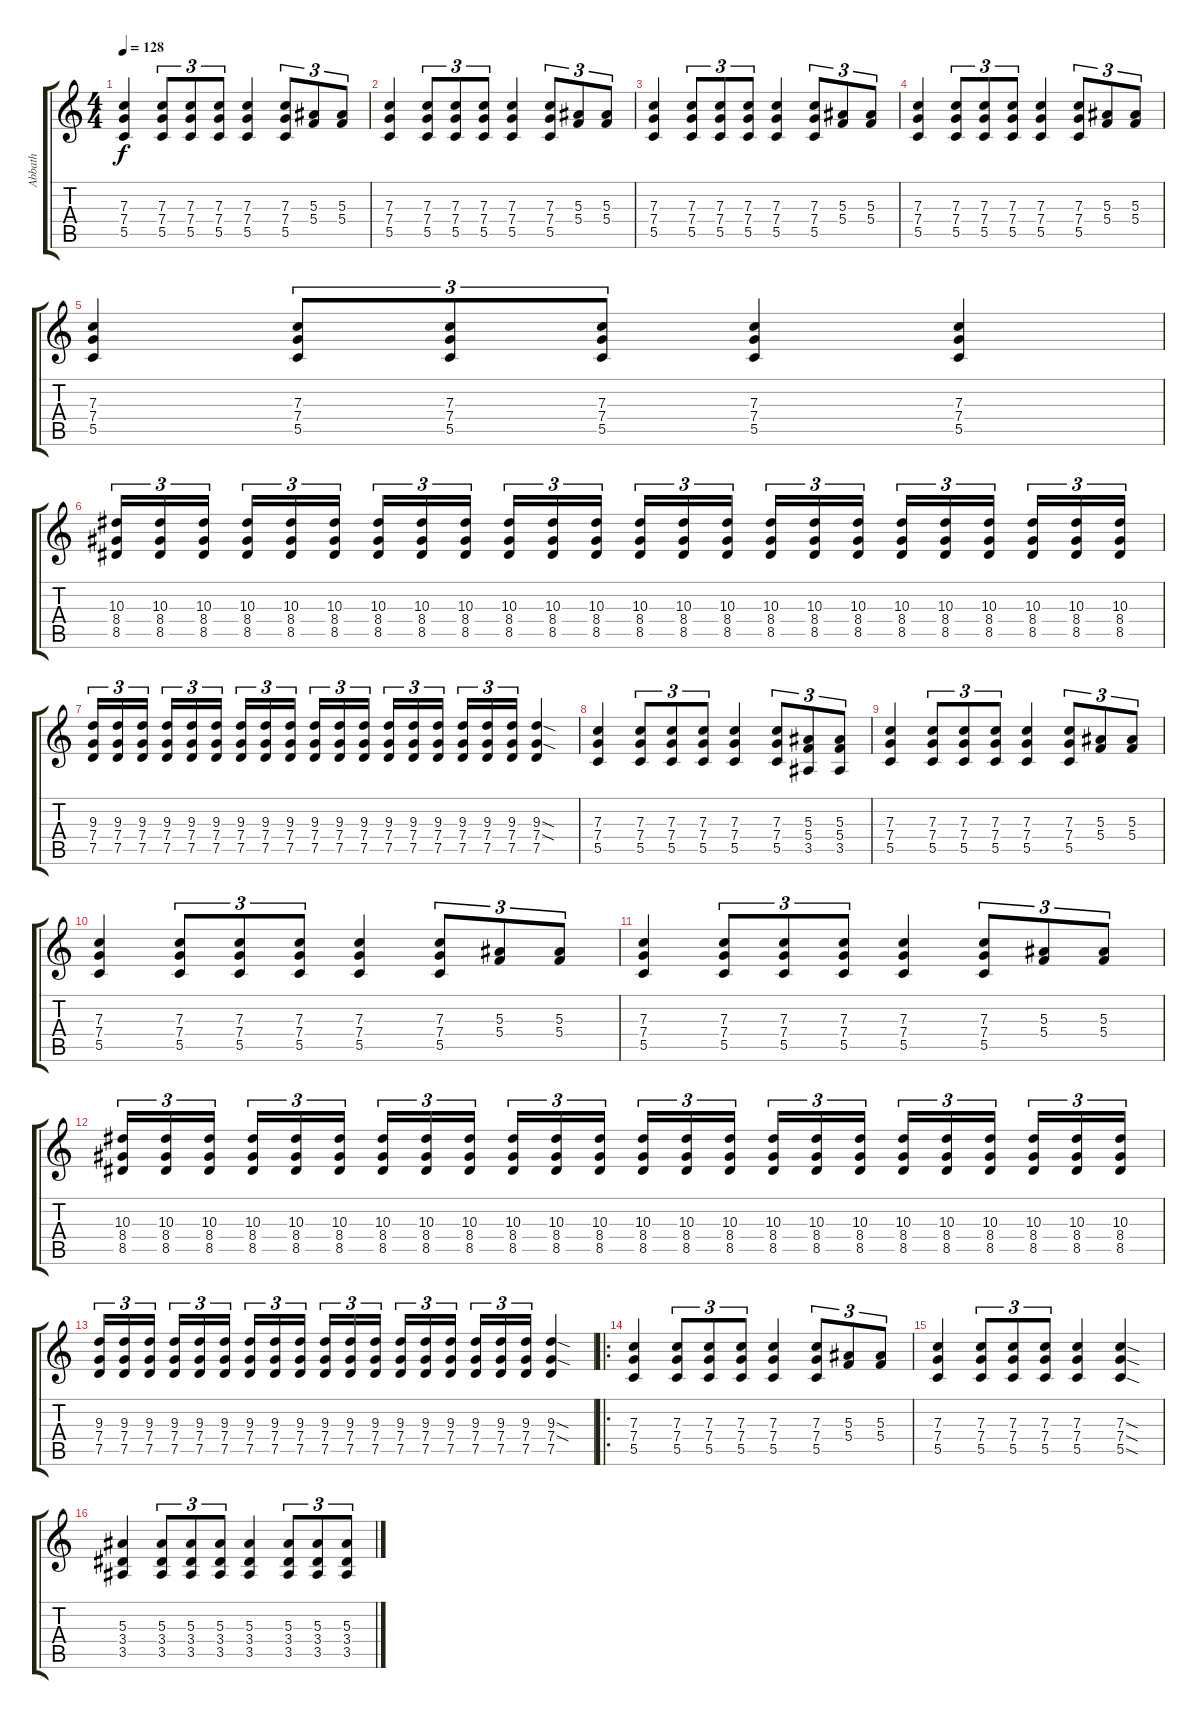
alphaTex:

\track ("Abbath" "Abbath") {instrument distortionguitar}
\staff {score tabs}
\tuning (D4 A3 F3 C3 G2 D2) {hide}
\ts (4 4)
\tempo 128
\clef g2
\ks c
(7.3 7.4 5.5).4{dy f} (7.3 7.4 5.5).8{tu (3 2)} (7.3 7.4 5.5).8{tu (3 2)} (7.3 7.4 5.5).8{tu (3 2)} (7.3 7.4 5.5).4 (7.3 7.4 5.5).8{tu (3 2)} (5.3 5.4).8{tu (3 2)} (5.3 5.4).8{tu (3 2)} |
(7.3 7.4 5.5).4 (7.3 7.4 5.5).8{tu (3 2)} (7.3 7.4 5.5).8{tu (3 2)} (7.3 7.4 5.5).8{tu (3 2)} (7.3 7.4 5.5).4 (7.3 7.4 5.5).8{tu (3 2)} (5.3 5.4).8{tu (3 2)} (5.3 5.4).8{tu (3 2)} |
(7.3 7.4 5.5).4 (7.3 7.4 5.5).8{tu (3 2)} (7.3 7.4 5.5).8{tu (3 2)} (7.3 7.4 5.5).8{tu (3 2)} (7.3 7.4 5.5).4 (7.3 7.4 5.5).8{tu (3 2)} (5.3 5.4).8{tu (3 2)} (5.3 5.4).8{tu (3 2)} |
(7.3 7.4 5.5).4 (7.3 7.4 5.5).8{tu (3 2)} (7.3 7.4 5.5).8{tu (3 2)} (7.3 7.4 5.5).8{tu (3 2)} (7.3 7.4 5.5).4 (7.3 7.4 5.5).8{tu (3 2)} (5.3 5.4).8{tu (3 2)} (5.3 5.4).8{tu (3 2)} |
(7.3 7.4 5.5).4 (7.3 7.4 5.5).8{tu (3 2)} (7.3 7.4 5.5).8{tu (3 2)} (7.3 7.4 5.5).8{tu (3 2)} (7.3 7.4 5.5).4 (7.3 7.4 5.5).4 |
(10.3 8.4 8.5).16{tu (3 2)} (10.3 8.4 8.5).16{tu (3 2)} (10.3 8.4 8.5).16{tu (3 2) beam splitsecondary} (10.3 8.4 8.5).16{tu (3 2)} (10.3 8.4 8.5).16{tu (3 2)} (10.3 8.4 8.5).16{tu (3 2)} (10.3 8.4 8.5).16{tu (3 2)} (10.3 8.4 8.5).16{tu (3 2)} (10.3 8.4 8.5).16{tu (3 2) beam splitsecondary} (10.3 8.4 8.5).16{tu (3 2)} (10.3 8.4 8.5).16{tu (3 2)} (10.3 8.4 8.5).16{tu (3 2)} (10.3 8.4 8.5).16{tu (3 2)} (10.3 8.4 8.5).16{tu (3 2)} (10.3 8.4 8.5).16{tu (3 2) beam splitsecondary} (10.3 8.4 8.5).16{tu (3 2)} (10.3 8.4 8.5).16{tu (3 2)} (10.3 8.4 8.5).16{tu (3 2)} (10.3 8.4 8.5).16{tu (3 2)} (10.3 8.4 8.5).16{tu (3 2)} (10.3 8.4 8.5).16{tu (3 2) beam splitsecondary} (10.3 8.4 8.5).16{tu (3 2)} (10.3 8.4 8.5).16{tu (3 2)} (10.3 8.4 8.5).16{tu (3 2)} |
(9.3 7.4 7.5).16{tu (3 2)} (9.3 7.4 7.5).16{tu (3 2)} (9.3 7.4 7.5).16{tu (3 2) beam splitsecondary} (9.3 7.4 7.5).16{tu (3 2)} (9.3 7.4 7.5).16{tu (3 2)} (9.3 7.4 7.5).16{tu (3 2)} (9.3 7.4 7.5).16{tu (3 2)} (9.3 7.4 7.5).16{tu (3 2)} (9.3 7.4 7.5).16{tu (3 2) beam splitsecondary} (9.3 7.4 7.5).16{tu (3 2)} (9.3 7.4 7.5).16{tu (3 2)} (9.3 7.4 7.5).16{tu (3 2)} (9.3 7.4 7.5).16{tu (3 2)} (9.3 7.4 7.5).16{tu (3 2)} (9.3 7.4 7.5).16{tu (3 2) beam splitsecondary} (9.3 7.4 7.5).16{tu (3 2)} (9.3 7.4 7.5).16{tu (3 2)} (9.3 7.4 7.5).16{tu (3 2)} (9.3{sod} 7.4{sod} 7.5).4 |
(7.3 7.4 5.5).4 (7.3 7.4 5.5).8{tu (3 2)} (7.3 7.4 5.5).8{tu (3 2)} (7.3 7.4 5.5).8{tu (3 2)} (7.3 7.4 5.5).4 (7.3 7.4 5.5).8{tu (3 2)} (5.3 5.4 3.5).8{tu (3 2)} (5.3 5.4 3.5).8{tu (3 2)} |
(7.3 7.4 5.5).4 (7.3 7.4 5.5).8{tu (3 2)} (7.3 7.4 5.5).8{tu (3 2)} (7.3 7.4 5.5).8{tu (3 2)} (7.3 7.4 5.5).4 (7.3 7.4 5.5).8{tu (3 2)} (5.3 5.4).8{tu (3 2)} (5.3 5.4).8{tu (3 2)} |
(7.3 7.4 5.5).4 (7.3 7.4 5.5).8{tu (3 2)} (7.3 7.4 5.5).8{tu (3 2)} (7.3 7.4 5.5).8{tu (3 2)} (7.3 7.4 5.5).4 (7.3 7.4 5.5).8{tu (3 2)} (5.3 5.4).8{tu (3 2)} (5.3 5.4).8{tu (3 2)} |
(7.3 7.4 5.5).4 (7.3 7.4 5.5).8{tu (3 2)} (7.3 7.4 5.5).8{tu (3 2)} (7.3 7.4 5.5).8{tu (3 2)} (7.3 7.4 5.5).4 (7.3 7.4 5.5).8{tu (3 2)} (5.3 5.4).8{tu (3 2)} (5.3 5.4).8{tu (3 2)} |
(10.3 8.4 8.5).16{tu (3 2)} (10.3 8.4 8.5).16{tu (3 2)} (10.3 8.4 8.5).16{tu (3 2) beam splitsecondary} (10.3 8.4 8.5).16{tu (3 2)} (10.3 8.4 8.5).16{tu (3 2)} (10.3 8.4 8.5).16{tu (3 2)} (10.3 8.4 8.5).16{tu (3 2)} (10.3 8.4 8.5).16{tu (3 2)} (10.3 8.4 8.5).16{tu (3 2) beam splitsecondary} (10.3 8.4 8.5).16{tu (3 2)} (10.3 8.4 8.5).16{tu (3 2)} (10.3 8.4 8.5).16{tu (3 2)} (10.3 8.4 8.5).16{tu (3 2)} (10.3 8.4 8.5).16{tu (3 2)} (10.3 8.4 8.5).16{tu (3 2) beam splitsecondary} (10.3 8.4 8.5).16{tu (3 2)} (10.3 8.4 8.5).16{tu (3 2)} (10.3 8.4 8.5).16{tu (3 2)} (10.3 8.4 8.5).16{tu (3 2)} (10.3 8.4 8.5).16{tu (3 2)} (10.3 8.4 8.5).16{tu (3 2) beam splitsecondary} (10.3 8.4 8.5).16{tu (3 2)} (10.3 8.4 8.5).16{tu (3 2)} (10.3 8.4 8.5).16{tu (3 2)} |
(9.3 7.4 7.5).16{tu (3 2)} (9.3 7.4 7.5).16{tu (3 2)} (9.3 7.4 7.5).16{tu (3 2) beam splitsecondary} (9.3 7.4 7.5).16{tu (3 2)} (9.3 7.4 7.5).16{tu (3 2)} (9.3 7.4 7.5).16{tu (3 2)} (9.3 7.4 7.5).16{tu (3 2)} (9.3 7.4 7.5).16{tu (3 2)} (9.3 7.4 7.5).16{tu (3 2) beam splitsecondary} (9.3 7.4 7.5).16{tu (3 2)} (9.3 7.4 7.5).16{tu (3 2)} (9.3 7.4 7.5).16{tu (3 2)} (9.3 7.4 7.5).16{tu (3 2)} (9.3 7.4 7.5).16{tu (3 2)} (9.3 7.4 7.5).16{tu (3 2) beam splitsecondary} (9.3 7.4 7.5).16{tu (3 2)} (9.3 7.4 7.5).16{tu (3 2)} (9.3 7.4 7.5).16{tu (3 2)} (9.3{sod} 7.4{sod} 7.5).4 |
\ro
(7.3 7.4 5.5).4 (7.3 7.4 5.5).8{tu (3 2)} (7.3 7.4 5.5).8{tu (3 2)} (7.3 7.4 5.5).8{tu (3 2)} (7.3 7.4 5.5).4 (7.3 7.4 5.5).8{tu (3 2)} (5.3 5.4).8{tu (3 2)} (5.3 5.4).8{tu (3 2)} |
(7.3 7.4 5.5).4 (7.3 7.4 5.5).8{tu (3 2)} (7.3 7.4 5.5).8{tu (3 2)} (7.3 7.4 5.5).8{tu (3 2)} (7.3 7.4 5.5).4 (7.3{sod} 7.4{sod} 5.5{sod}).4 |
(5.3 3.4 3.5).4 (5.3 3.4 3.5).8{tu (3 2)} (5.3 3.4 3.5).8{tu (3 2)} (5.3 3.4 3.5).8{tu (3 2)} (5.3 3.4 3.5).4 (5.3 3.4 3.5).8{tu (3 2)} (5.3 3.4 3.5).8{tu (3 2)} (5.3 3.4 3.5).8{tu (3 2)}
